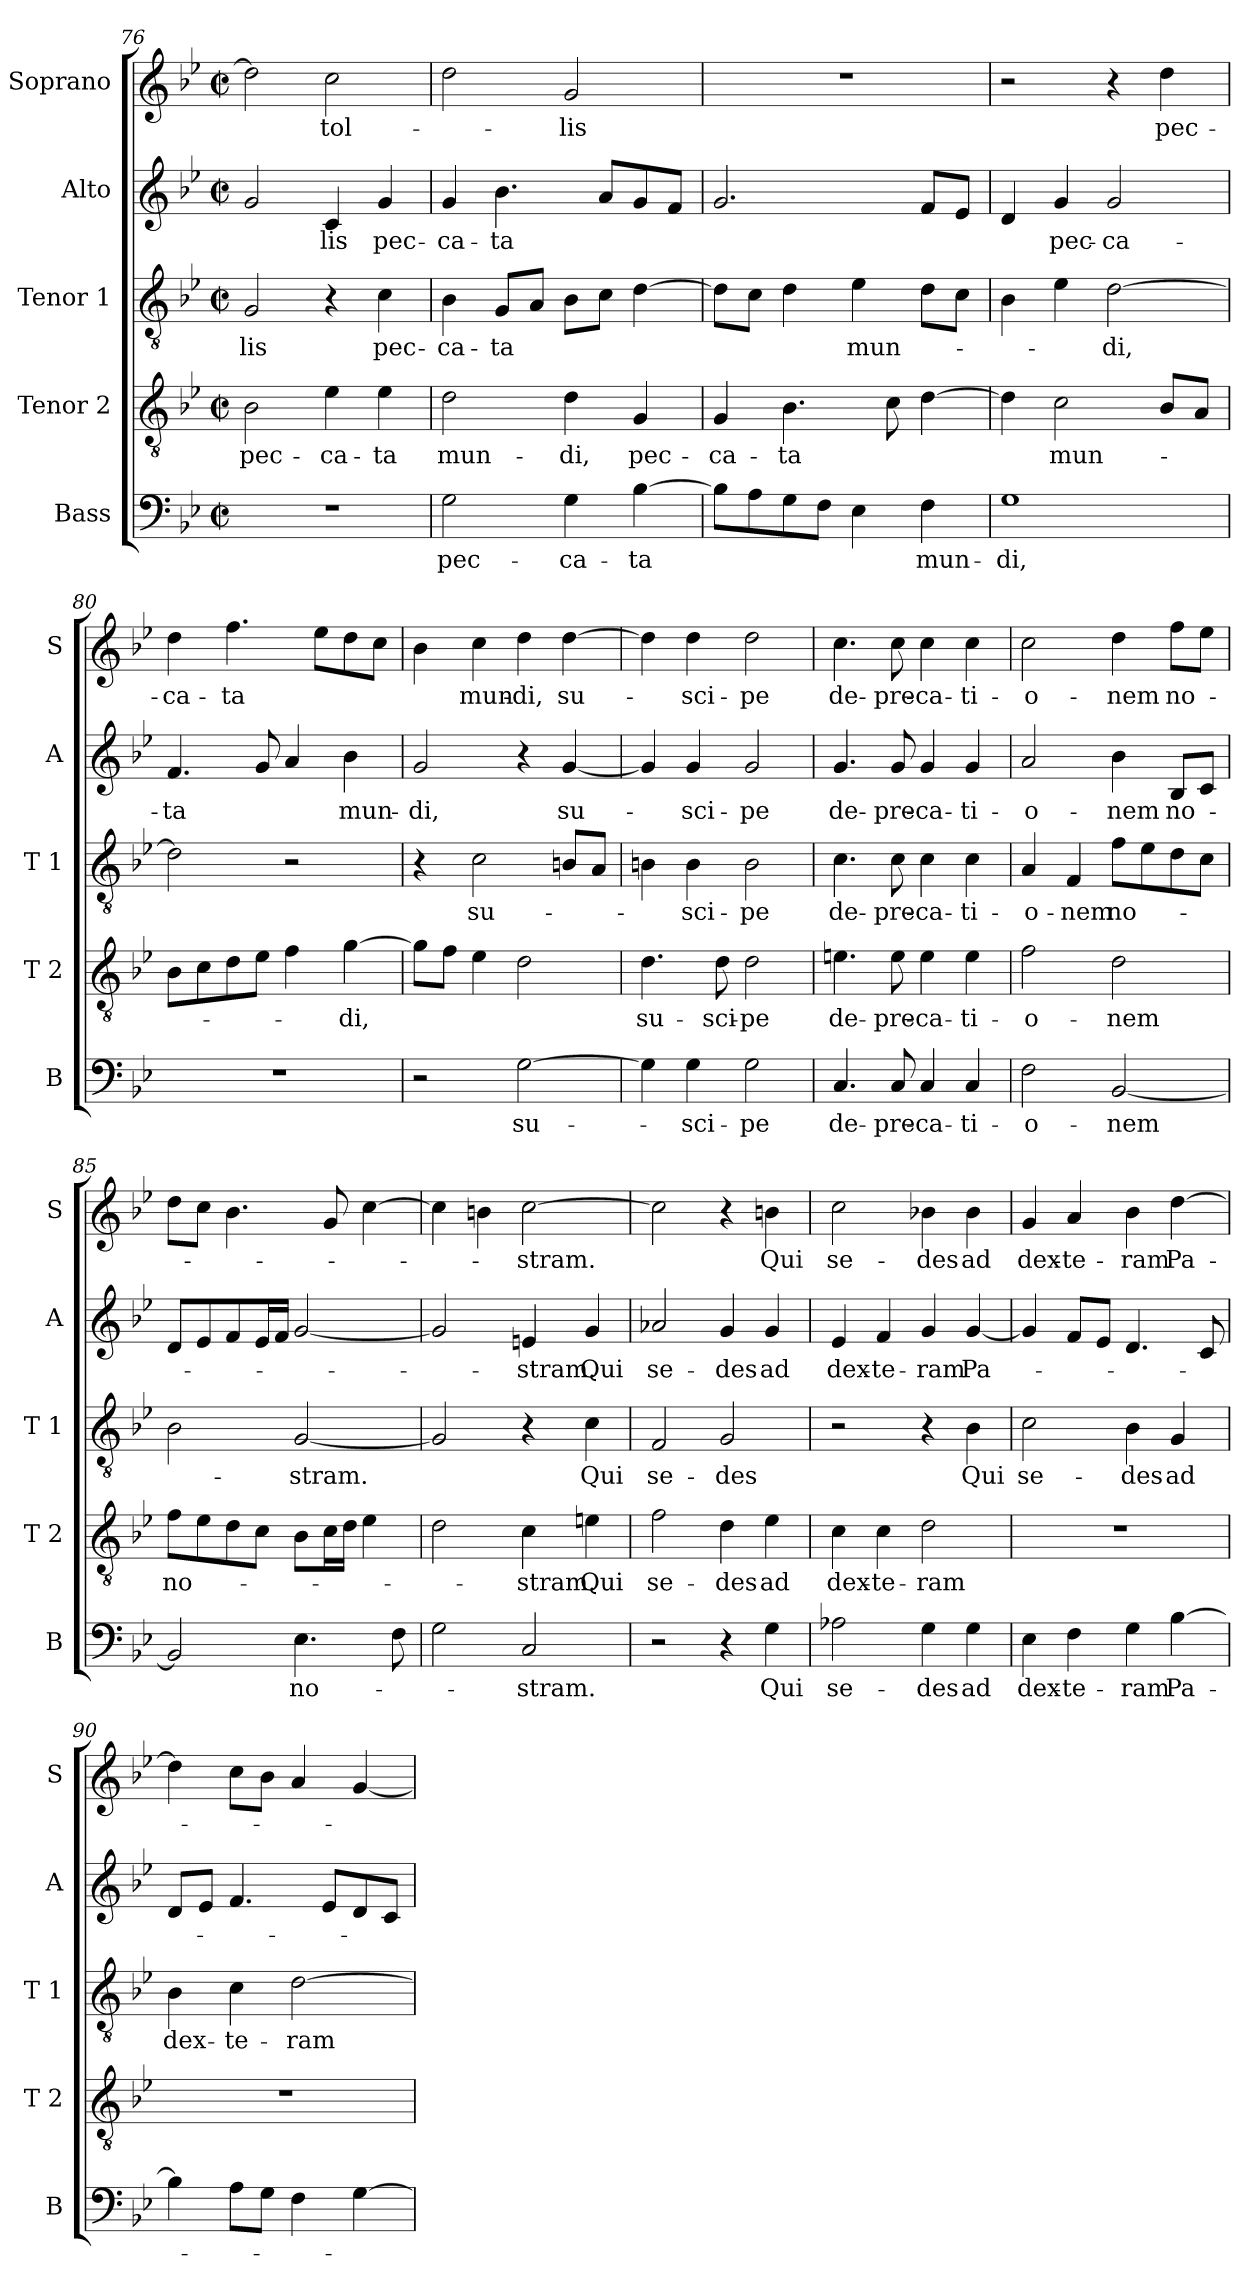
**kern	**text	**kern	**text	**kern	**text	**kern	**text	**kern	**text
*part5	*part5	*part4	*part4	*part3	*part3	*part2	*part2	*part1	*part1
*staff5	*staff5	*staff4	*staff4	*staff3	*staff3	*staff2	*staff2	*staff1	*staff1
*I"Bass	*	*I"Tenor 2	*	*I"Tenor 1	*	*I"Alto	*	*I"Soprano	*
*I'B	*	*I'T 2	*	*I'T 1	*	*I'A	*	*I'S	*
!!LO:PB:g=z
*clefF4	*	*clefGv2	*	*clefGv2	*	*clefG2	*	*clefG2	*
*k[b-e-]	*	*k[b-e-]	*	*k[b-e-]	*	*k[b-e-]	*	*k[b-e-]	*
*g:	*	*g:	*	*g:	*	*g:	*	*g:	*
*M2/2	*	*M2/2	*	*M2/2	*	*M2/2	*	*M2/2	*
*met(c|)	*	*met(c|)	*	*met(c|)	*	*met(c|)	*	*met(c|)	*
=76	=76	=76	=76	=76	=76	=76	=76	=76	=76
1r	.	2B-\	pec-	2G/	-lis	2g/	.	2dd\]	.
.	.	4e-\	-ca-	4r	.	4c/	-lis	2cc\	tol-
.	.	4e-\	-ta	4c\	pec-	4g/	pec-	.	.
=77	=77	=77	=77	=77	=77	=77	=77	=77	=77
2G\	pec-	2d\	mun-	4B-\	-ca-	4g/	-ca-	2dd\	.
.	.	.	.	8G/L	-ta	4.b-\	-ta	.	.
.	.	.	.	8A/J	.	.	.	.	.
4G\	-ca-	4d\	-di,	8B-\L	.	.	.	2g/	-lis
.	.	.	.	8c\J	.	8a/L	.	.	.
[4B-\	-ta	4G/	pec-	[4d\	.	8g/	.	.	.
.	.	.	.	.	.	8f/J	.	.	.
=78	=78	=78	=78	=78	=78	=78	=78	=78	=78
8B-\L]	.	4G/	-ca-	8d\L]	.	2.g/	.	1r	.
8A\	.	.	.	8c\J	.	.	.	.	.
8G\	.	4.B-\	-ta	4d\	.	.	.	.	.
8F\J	.	.	.	.	.	.	.	.	.
4E-\	.	.	.	4e-\	mun-	.	.	.	.
.	.	8c\	.	.	.	.	.	.	.
4F\	mun-	[4d\	.	8d\L	.	8f/L	.	.	.
.	.	.	.	8c\J	.	8e-/J	.	.	.
=79	=79	=79	=79	=79	=79	=79	=79	=79	=79
1G	-di,	4d\]	.	4B-\	.	4d/	.	2r	.
.	.	2c\	mun-	4e-\	.	4g/	pec-	.	.
.	.	.	.	[2d\	-di,	2g/	-ca-	4r	.
.	.	8B-/L	.	.	.	.	.	4dd\	pec-
.	.	8A/J	.	.	.	.	.	.	.
=80	=80	=80	=80	=80	=80	=80	=80	=80	=80
1r	.	8B-\L	.	2d\]	.	4.f/	-ta	4dd\	-ca-
.	.	8c\	.	.	.	.	.	.	.
.	.	8d\	.	.	.	.	.	4.ff\	-ta
.	.	8e-\J	.	.	.	8g/	.	.	.
.	.	4f\	.	2r	.	4a/	.	.	.
.	.	.	.	.	.	.	.	8ee-\L	.
.	.	[4g\	-di,	.	.	4b-\	mun-	8dd\	.
.	.	.	.	.	.	.	.	8cc\J	.
!!LO:LB:g=z
=81	=81	=81	=81	=81	=81	=81	=81	=81	=81
2r	.	8g\L]	.	4r	.	2g/	-di,	4b-\	.
.	.	8f\J	.	.	.	.	.	.	.
.	.	4e-\	.	2c\	su-	.	.	4cc\	mun-
[2G\	su-	2d\	.	.	.	4r	.	4dd\	-di,
.	.	.	.	8Bn/L	.	[4g/	su-	[4dd\	su-
.	.	.	.	8A/J	.	.	.	.	.
=82	=82	=82	=82	=82	=82	=82	=82	=82	=82
4G\]	.	4.d\	su-	4Bn\	.	4g/]	.	4dd\]	.
4G\	-sci-	.	.	4B\	-sci-	4g/	-sci-	4dd\	-sci-
.	.	8d\	-sci-	.	.	.	.	.	.
2G\	-pe	2d\	-pe	2B\	-pe	2g/	-pe	2dd\	-pe
=83	=83	=83	=83	=83	=83	=83	=83	=83	=83
4.C/	de-	4.en\	de-	4.c\	de-	4.g/	de-	4.cc\	de-
8C/	-pre-	8e\	-pre-	8c\	-pre-	8g/	-pre-	8cc\	-pre-
4C/	-ca-	4e\	-ca-	4c\	-ca-	4g/	-ca-	4cc\	-ca-
4C/	-ti-	4e\	-ti-	4c\	-ti-	4g/	-ti-	4cc\	-ti-
=84	=84	=84	=84	=84	=84	=84	=84	=84	=84
2F\	-o-	2f\	-o-	4A/	-o-	2a/	-o-	2cc\	-o-
.	.	.	.	4F/	-nem	.	.	.	.
[2BB-/	-nem	2d\	-nem	8f\L	no-	4b-\	-nem	4dd\	-nem
.	.	.	.	8e-\	.	.	.	.	.
.	.	.	.	8d\	.	8B-/L	no-	8ff\L	no-
.	.	.	.	8c\J	.	8c/J	.	8ee-\J	.
=85	=85	=85	=85	=85	=85	=85	=85	=85	=85
2BB-/]	.	8f\L	no-	2B-\	.	8d/L	.	8dd\L	.
.	.	8e-\	.	.	.	8e-/	.	8cc\J	.
.	.	8d\	.	.	.	8f/	.	4.b-\	.
.	.	8c\J	.	.	.	16e-/L	.	.	.
.	.	.	.	.	.	16f/JJ	.	.	.
4.E-\	no-	8B-\L	.	[2G/	-stram.	[2g/	.	.	.
.	.	16c\L	.	.	.	.	.	8g/	.
.	.	16d\JJ	.	.	.	.	.	.	.
.	.	4e-\	.	.	.	.	.	[4cc\	.
8F\	.	.	.	.	.	.	.	.	.
!!LO:PB:g=z
=86	=86	=86	=86	=86	=86	=86	=86	=86	=86
2G\	.	2d\	.	2G/]	.	2g/]	.	4cc\]	.
.	.	.	.	.	.	.	.	4bn\	.
2C/	-stram.	4c\	-stram.	4r	.	4en/	-stram.	[2cc\	-stram.
.	.	4en\	Qui	4c\	Qui	4g/	Qui	.	.
=87	=87	=87	=87	=87	=87	=87	=87	=87	=87
2r	.	2f\	se-	2F/	se-	2a-X/	se-	2cc\]	.
4r	.	4d\	-des	2G/	-des	4g/	-des	4r	.
4G\	Qui	4e-\	ad	.	.	4g/	ad	4bn\	Qui
=88	=88	=88	=88	=88	=88	=88	=88	=88	=88
2A-X\	se-	4c\	dex-	2r	.	4e-/	dex-	2cc\	se-
.	.	4c\	-te-	.	.	4f/	-te-	.	.
4G\	-des	2d\	-ram	4r	.	4g/	-ram	4b-X\	-des
4G\	ad	.	.	4B-\	Qui	[4g/	Pa-	4b-\	ad
=89	=89	=89	=89	=89	=89	=89	=89	=89	=89
4E-\	dex-	1r	.	2c\	se-	4g/]	.	4g/	dex-
4F\	-te-	.	.	.	.	8f/L	.	4a/	-te-
.	.	.	.	.	.	8e-/J	.	.	.
4G\	-ram	.	.	4B-\	-des	4.d/	.	4b-\	-ram
[4B-\	Pa-	.	.	4G/	ad	.	.	[4dd\	Pa-
.	.	.	.	.	.	8c/	.	.	.
=90	=90	=90	=90	=90	=90	=90	=90	=90	=90
4B-\]	.	1r	.	4B-\	dex-	8d/L	.	4dd\]	.
.	.	.	.	.	.	8e-/J	.	.	.
8A\L	.	.	.	4c\	-te-	4.f/	.	8cc\L	.
8G\J	.	.	.	.	.	.	.	8b-\J	.
4F\	.	.	.	[2d\	-ram	.	.	4a/	.
.	.	.	.	.	.	8e-/L	.	.	.
[4G\	.	.	.	.	.	8d/	.	[4g/	.
.	.	.	.	.	.	8c/J	.	.	.
=	=	=	=	=	=	=	=	=	=
*-	*-	*-	*-	*-	*-	*-	*-	*-	*-
